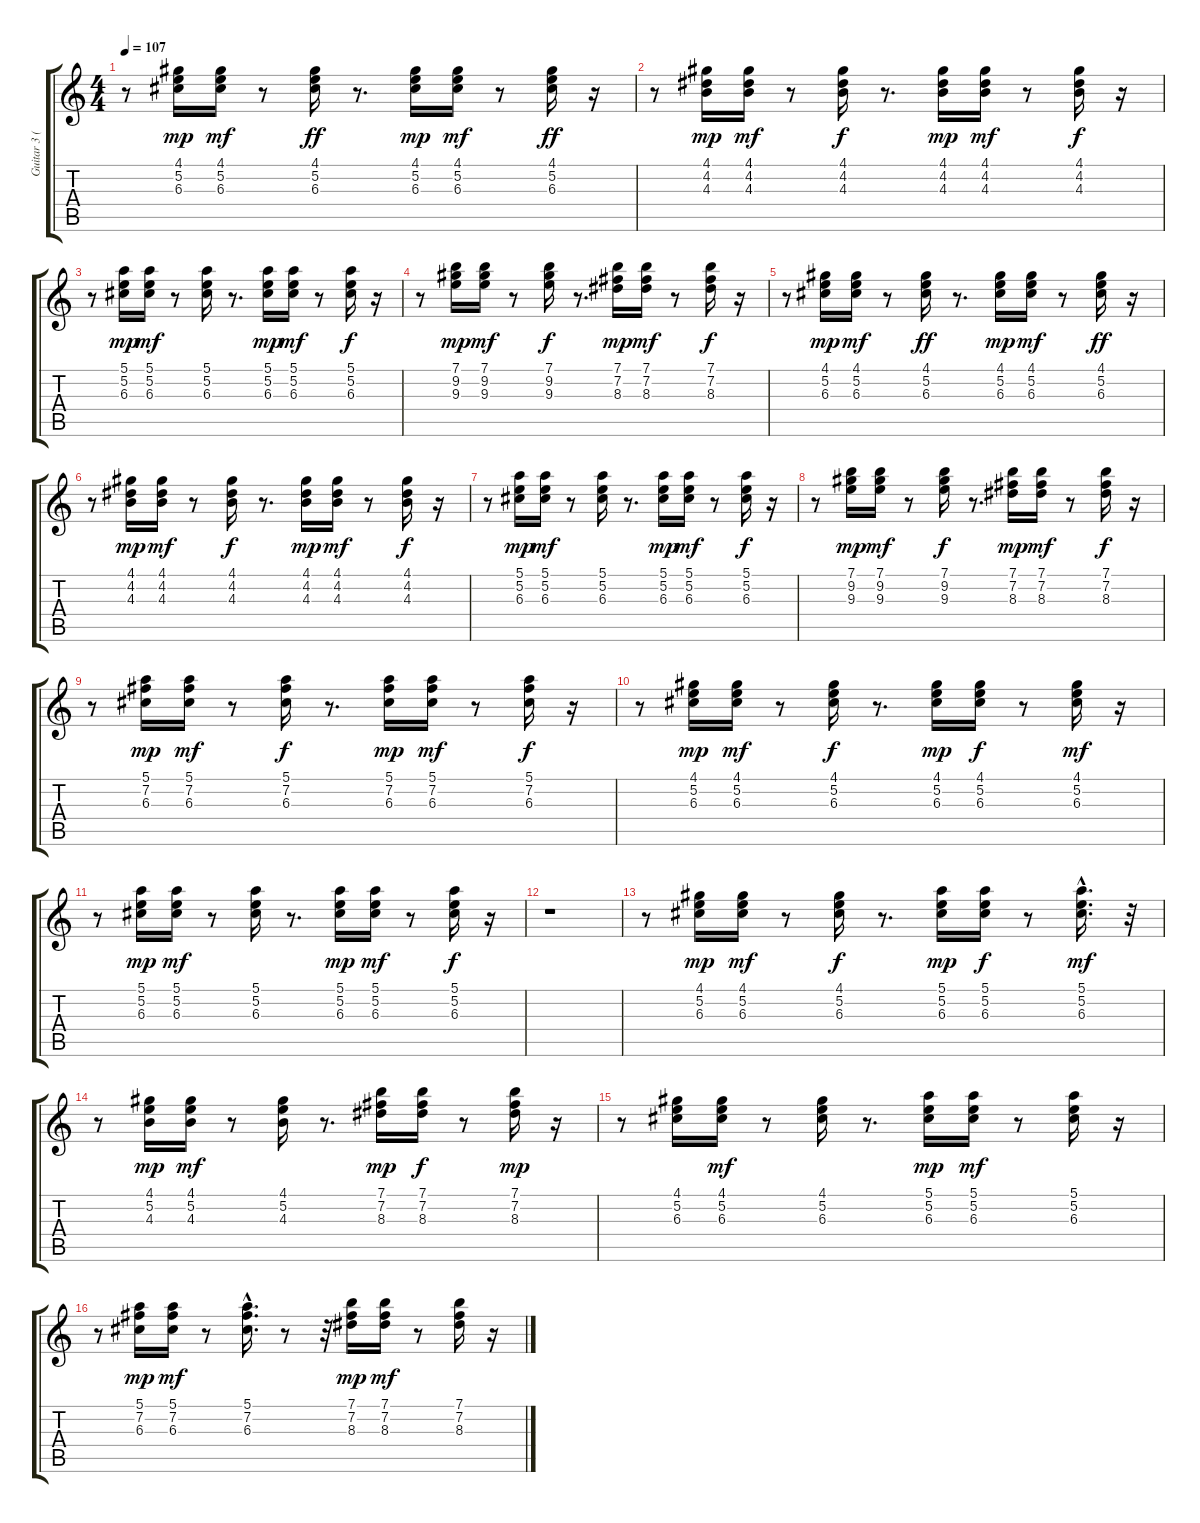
\track ("Guitar 3 (acoutic steel)" "Guitar 3 (") {instrument acousticguitarsteel}
\staff {score tabs}
\tuning (E4 B3 G3 D3 A2 E2) {hide}
\ts (4 4)
\tempo 107
\clef g2
\ks c
r.8{dy f} (4.1 5.2 6.3).16{dy mp} (4.1 5.2 6.3).16{dy mf} r.8 (4.1 5.2 6.3).16{dy ff} r.8{d} (4.1 5.2 6.3).16{dy mp} (4.1 5.2 6.3).16{dy mf} r.8 (4.1 5.2 6.3).16{dy ff} r.16 |
r.8 (4.1 4.2 4.3).16{dy mp} (4.1 4.2 4.3).16{dy mf} r.8 (4.1 4.2 4.3).16{dy f} r.8{d} (4.1 4.2 4.3).16{dy mp} (4.1 4.2 4.3).16{dy mf} r.8 (4.1 4.2 4.3).16{dy f} r.16 |
r.8 (5.1 5.2 6.3).16{dy mp} (5.1 5.2 6.3).16{dy mf} r.8 (5.1 5.2 6.3).16 r.8{d} (5.1 5.2 6.3).16{dy mp} (5.1 5.2 6.3).16{dy mf} r.8 (5.1 5.2 6.3).16{dy f} r.16 |
r.8 (7.1 9.2 9.3).16{dy mp} (7.1 9.2 9.3).16{dy mf} r.8 (7.1 9.2 9.3).16{dy f} r.8{d} (7.1 7.2 8.3).16{dy mp} (7.1 7.2 8.3).16{dy mf} r.8 (7.1 7.2 8.3).16{dy f} r.16 |
r.8 (4.1 5.2 6.3).16{dy mp} (4.1 5.2 6.3).16{dy mf} r.8 (4.1 5.2 6.3).16{dy ff} r.8{d} (4.1 5.2 6.3).16{dy mp} (4.1 5.2 6.3).16{dy mf} r.8 (4.1 5.2 6.3).16{dy ff} r.16 |
r.8 (4.1 4.2 4.3).16{dy mp} (4.1 4.2 4.3).16{dy mf} r.8 (4.1 4.2 4.3).16{dy f} r.8{d} (4.1 4.2 4.3).16{dy mp} (4.1 4.2 4.3).16{dy mf} r.8 (4.1 4.2 4.3).16{dy f} r.16 |
r.8 (5.1 5.2 6.3).16{dy mp} (5.1 5.2 6.3).16{dy mf} r.8 (5.1 5.2 6.3).16 r.8{d} (5.1 5.2 6.3).16{dy mp} (5.1 5.2 6.3).16{dy mf} r.8 (5.1 5.2 6.3).16{dy f} r.16 |
r.8 (7.1 9.2 9.3).16{dy mp} (7.1 9.2 9.3).16{dy mf} r.8 (7.1 9.2 9.3).16{dy f} r.8{d} (7.1 7.2 8.3).16{dy mp} (7.1 7.2 8.3).16{dy mf} r.8 (7.1 7.2 8.3).16{dy f} r.16 |
r.8 (5.1 7.2 6.3).16{dy mp} (5.1 7.2 6.3).16{dy mf} r.8 (5.1 7.2 6.3).16{dy f} r.8{d} (5.1 7.2 6.3).16{dy mp} (5.1 7.2 6.3).16{dy mf} r.8 (5.1 7.2 6.3).16{dy f} r.16 |
r.8 (4.1 5.2 6.3).16{dy mp} (4.1 5.2 6.3).16{dy mf} r.8 (4.1 5.2 6.3).16{dy f} r.8{d} (4.1 5.2 6.3).16{dy mp} (4.1 5.2 6.3).16{dy f} r.8 (4.1 5.2 6.3).16{dy mf} r.16 |
r.8 (5.1 5.2 6.3).16{dy mp} (5.1 5.2 6.3).16{dy mf} r.8 (5.1 5.2 6.3).16 r.8{d} (5.1 5.2 6.3).16{dy mp} (5.1 5.2 6.3).16{dy mf} r.8 (5.1 5.2 6.3).16{dy f} r.16 |
r.1 |
r.8 (4.1 5.2 6.3).16{dy mp} (4.1 5.2 6.3).16{dy mf} r.8 (4.1 5.2 6.3).16{dy f} r.8{d} (5.1 5.2 6.3).16{dy mp} (5.1 5.2 6.3).16{dy f} r.8 (5.1{hac} 5.2{hac} 6.3{hac}).16{d dy mf} r.32 |
r.8 (4.1 5.2 4.3).16{dy mp} (4.1 5.2 4.3).16{dy mf} r.8 (4.1 5.2 4.3).16 r.8{d} (7.1 7.2 8.3).16{dy mp} (7.1 7.2 8.3).16{dy f} r.8 (7.1 7.2 8.3).16{dy mp} r.16 |
r.8 (4.1 5.2 6.3).16 (4.1 5.2 6.3).16{dy mf} r.8 (4.1 5.2 6.3).16 r.8{d} (5.1 5.2 6.3).16{dy mp} (5.1 5.2 6.3).16{dy mf} r.8 (5.1 5.2 6.3).16 r.16 |
r.8 (5.1 7.2 6.3).16{dy mp} (5.1 7.2 6.3).16{dy mf} r.8 (5.1{hac} 7.2{hac} 6.3{hac}).16{d} r.8 r.32 (7.1 7.2 8.3).16{dy mp} (7.1 7.2 8.3).16{dy mf} r.8 (7.1 7.2 8.3).16 r.16
